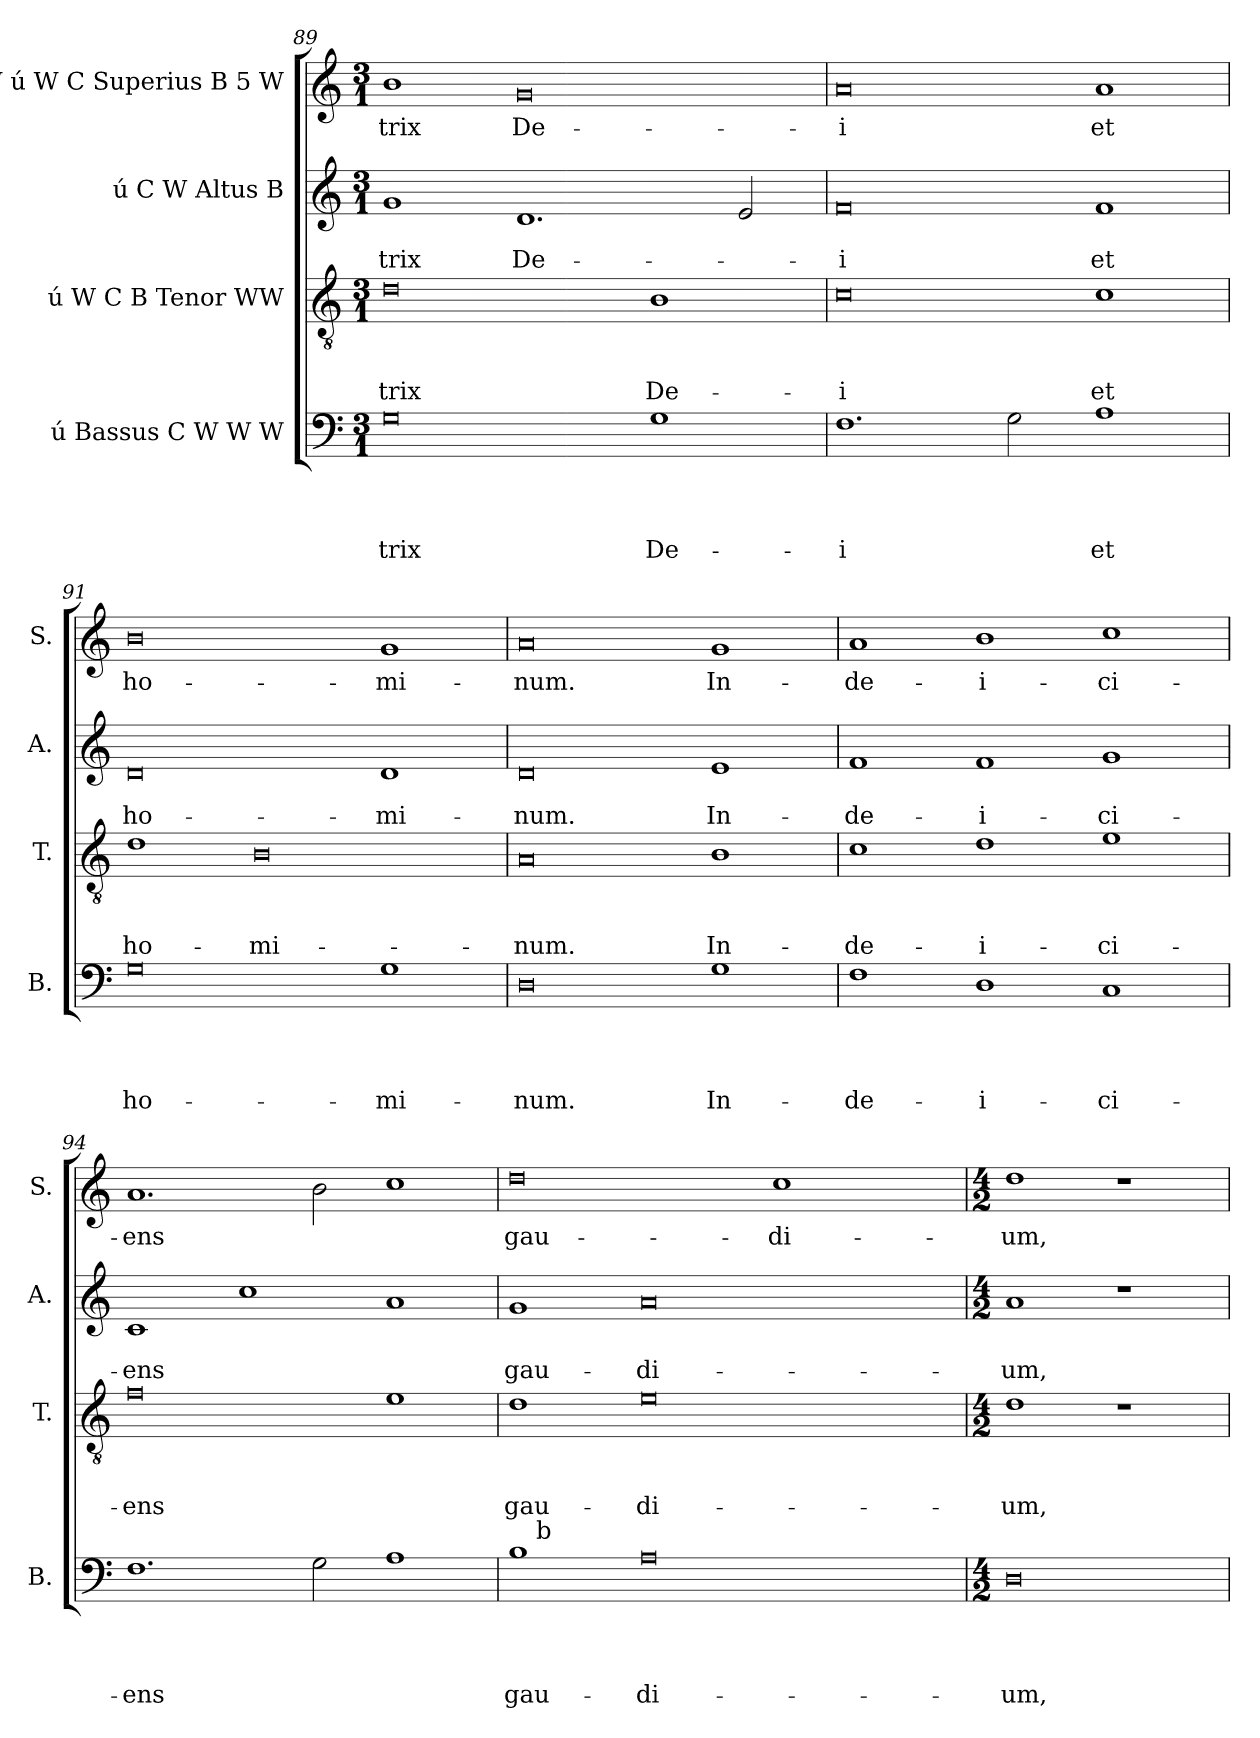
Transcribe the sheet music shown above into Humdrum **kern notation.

**kern	**text	**text	**text	**text	**kern	**text	**text	**text	**kern	**text	**text	**kern	**text
*part4	*part4	*part4	*part4	*part4	*part3	*part3	*part3	*part3	*part2	*part2	*part2	*part1	*part1
*staff4	*staff4	*staff4	*staff4	*staff4	*staff3	*staff3	*staff3	*staff3	*staff2	*staff2	*staff2	*staff1	*staff1
*I"ú Bassus C W W W	*	*	*	*	*I"ú W C B Tenor WW	*	*	*	*I"ú C W Altus B	*	*	*I"W ú W C Superius B 5 W	*
*I'B.	*	*	*	*	*I'T.	*	*	*	*I'A.	*	*	*I'S.	*
*clefF4	*	*	*	*	*clefGv2	*	*	*	*clefG2	*	*	*clefG2	*
*k[]	*	*	*	*	*k[]	*	*	*	*k[]	*	*	*k[]	*
*C:	*	*	*	*	*C:	*	*	*	*C:	*	*	*C:	*
*M3/1	*	*	*	*	*M3/1	*	*	*	*M3/1	*	*	*M3/1	*
=89	=89	=89	=89	=89	=89	=89	=89	=89	=89	=89	=89	=89	=89
!	!	!	!	!LO:LY:b	!	!	!	!LO:LY:b	!	!	!LO:LY:b	!	!LO:LY:b
0G	.	.	.	-trix	0d	.	.	-trix	1g	.	-trix	1b	-trix
!	!	!	!	!	!	!	!	!	!	!	!LO:LY:b	!	!LO:LY:b
.	.	.	.	.	.	.	.	.	1.d	.	De-	0g	De-
!	!	!	!	!LO:LY:b	!	!	!	!LO:LY:b	!	!	!	!	!
1G	.	.	.	De-	1B	.	.	De-	.	.	.	.	.
.	.	.	.	.	.	.	.	.	2e/	.	.	.	.
=90	=90	=90	=90	=90	=90	=90	=90	=90	=90	=90	=90	=90	=90
!	!	!	!	!LO:LY:b:rj	!	!	!	!LO:LY:b:rj	!	!	!LO:LY:b:rj	!	!LO:LY:b:rj
1.F	.	.	.	-i	0c	.	.	-i	0f	.	-i	0a	-i
2G\	.	.	.	.	.	.	.	.	.	.	.	.	.
!	!	!	!	!LO:LY:b	!	!	!	!LO:LY:b	!	!	!LO:LY:b	!	!LO:LY:b
1A	.	.	.	et	1c	.	.	et	1f	.	et	1a	et
=91	=91	=91	=91	=91	=91	=91	=91	=91	=91	=91	=91	=91	=91
!	!	!	!	!LO:LY:b	!	!	!	!LO:LY:b	!	!	!LO:LY:b	!	!LO:LY:b
0G	.	.	.	ho-	1d	.	.	ho-	0d	.	ho-	0b	ho-
!	!	!	!	!	!	!	!	!LO:LY:b	!	!	!	!	!
.	.	.	.	.	0B	.	.	-mi-	.	.	.	.	.
!	!	!	!	!LO:LY:b	!	!	!	!	!	!	!LO:LY:b	!	!LO:LY:b
1G	.	.	.	-mi-	.	.	.	.	1d	.	-mi-	1g	-mi-
!!LO:PB:g=z
=92	=92	=92	=92	=92	=92	=92	=92	=92	=92	=92	=92	=92	=92
!	!	!	!	!LO:LY:b	!	!	!	!LO:LY:b	!	!	!LO:LY:b	!	!LO:LY:b
0D	.	.	.	-num.	0A	.	.	-num.	0d	.	-num.	0a	-num.
!	!	!	!	!LO:LY:b	!	!	!	!LO:LY:b	!	!	!LO:LY:b	!	!LO:LY:b
1G	.	.	.	In-	1B	.	.	In-	1e	.	In-	1g	In-
=93	=93	=93	=93	=93	=93	=93	=93	=93	=93	=93	=93	=93	=93
!	!	!	!	!LO:LY:b	!	!	!	!LO:LY:b	!	!	!LO:LY:b	!	!LO:LY:b
1F	.	.	.	-de-	1c	.	.	-de-	1f	.	-de-	1a	-de-
!	!	!	!	!LO:LY:b	!	!	!	!LO:LY:b	!	!	!LO:LY:b	!	!LO:LY:b
1D	.	.	.	-i-	1d	.	.	-i-	1f	.	-i-	1b	-i-
!	!	!	!	!LO:LY:b	!	!	!	!LO:LY:b	!	!	!LO:LY:b	!	!LO:LY:b
1C	.	.	.	-ci-	1e	.	.	-ci-	1g	.	-ci-	1cc	-ci-
=94	=94	=94	=94	=94	=94	=94	=94	=94	=94	=94	=94	=94	=94
!	!	!	!	!LO:LY:b	!	!	!	!LO:LY:b	!	!	!LO:LY:b	!	!LO:LY:b
1.F	.	.	.	-ens	0f	.	.	-ens	1c	.	-ens	1.a	-ens
.	.	.	.	.	.	.	.	.	1cc	.	.	.	.
2G\	.	.	.	.	.	.	.	.	.	.	.	2b\	.
1A	.	.	.	.	1e	.	.	.	1a	.	.	1cc	.
=95	=95	=95	=95	=95	=95	=95	=95	=95	=95	=95	=95	=95	=95
!	!	!	!	!LO:LY:b	!	!	!	!LO:LY:b	!	!	!LO:LY:b	!	!LO:LY:b
*^	*	*	*	*	*	*	*	*	*	*	*	*	*
1B	16.ryy	.	.	.	gau-	1d	.	.	gau-	1g	.	gau-	0dd	gau-
!	!LO:TX:a:t=b	!	!	!	!	!	!	!	!	!	!	!	!	!
.	1ryy	.	.	.	.	.	.	.	.	.	.	.	.	.
!	!	!	!	!	!LO:LY:b:rj	!	!	!	!LO:LY:b:rj	!	!	!LO:LY:b:rj	!	!
0A	.	.	.	.	-di-	0e	.	.	-di-	0a	.	-di-	.	.
.	1ryy	.	.	.	.	.	.	.	.	.	.	.	.	.
!	!	!	!	!	!	!	!	!	!	!	!	!	!	!LO:LY:b
.	.	.	.	.	.	.	.	.	.	.	.	.	1cc	-di-
.	2ryy	.	.	.	.	.	.	.	.	.	.	.	.	.
.	4ryy	.	.	.	.	.	.	.	.	.	.	.	.	.
.	8ryy	.	.	.	.	.	.	.	.	.	.	.	.	.
.	32ryy	.	.	.	.	.	.	.	.	.	.	.	.	.
*v	*v	*	*	*	*	*	*	*	*	*	*	*	*	*
=96	=96	=96	=96	=96	=96	=96	=96	=96	=96	=96	=96	=96	=96
*M4/2	*	*	*	*	*M4/2	*	*	*	*M4/2	*	*	*M4/2	*
*^	*	*	*	*	*	*	*	*	*	*	*	*	*
!	!	!	!	!	!LO:LY:b	!	!	!	!LO:LY:b	!	!	!LO:LY:b	!	!LO:LY:b
*v	*v	*	*	*	*	*	*	*	*	*	*	*	*	*
0D	.	.	.	-um,	1d	.	.	-um,	1a	.	-um,	1dd	-um,
.	.	.	.	.	1r	.	.	.	1r	.	.	1r	.
=	=	=	=	=	=	=	=	=	=	=	=	=	=
*-	*-	*-	*-	*-	*-	*-	*-	*-	*-	*-	*-	*-	*-
